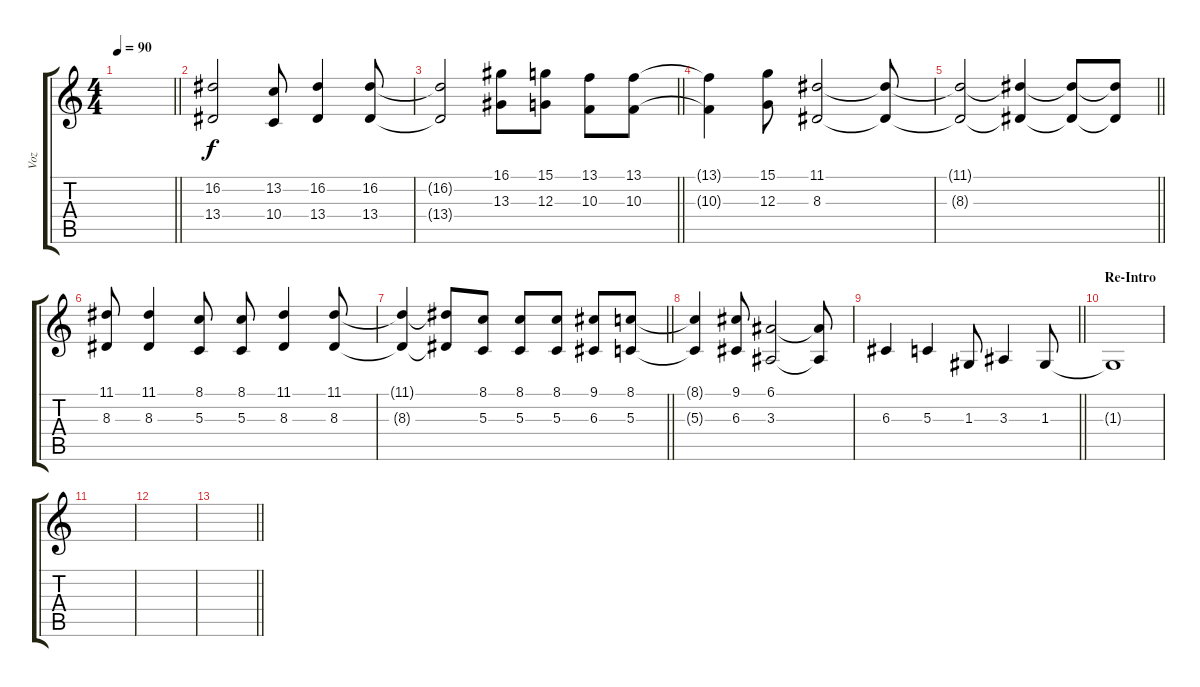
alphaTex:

\track ("Voz" "Voz") {instrument pad4choir}
\staff {score tabs}
\tuning (E4 B3 G3 D3 A2 E2) {hide}
\ts (4 4)
\tempo 90
\clef g2
\barLineRight lightlight
\ks c
|
(16.2 13.4).2 (13.2 10.4).8 (16.2 13.4).4 (16.2 13.4).8 |
\barLineRight lightlight
(16.2{t} 13.4{t}).2 (16.1 13.3).8 (15.1 12.3).8 (13.1 10.3).8 (13.1 10.3).8 |
(13.1{t} 10.3{t}).4 (15.1 12.3).8 (11.1 8.3).2 (11.1{t} 8.3{t}).8 |
\barLineRight lightlight
(11.1{t} 8.3{t}).2 (11.1{t} 8.3{t}).4 (11.1{t} 8.3{t}).8 (11.1{t} 8.3{t}).8 |
(11.1 8.3).8 (11.1 8.3).4 (8.1 5.3).8 (8.1 5.3).8 (11.1 8.3).4 (11.1 8.3).8 |
\barLineRight lightlight
(11.1{t} 8.3{t}).4 (11.1{t} 8.3{t}).8 (8.1 5.3).8 (8.1 5.3).8 (8.1 5.3).8 (9.1 6.3).8 (8.1 5.3).8 |
(8.1{t} 5.3{t}).4 (9.1 6.3).8 (6.1 3.3).2 (6.1{t} 3.3{t}).8 |
\barLineRight lightlight
6.3.4 5.3.4 1.3.8 3.3.4 1.3.8 |
\section ("" "Re-Intro")
1.3{t}.1{volume 0} |
|
|
\barLineRight lightlight
